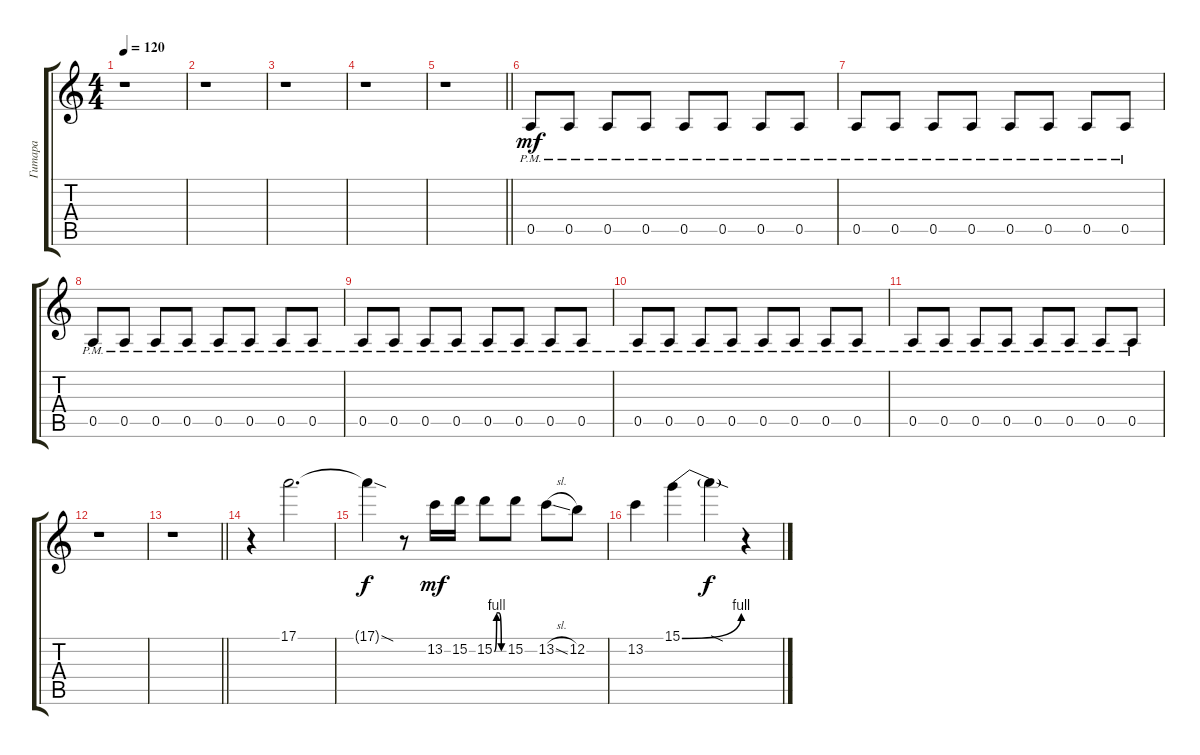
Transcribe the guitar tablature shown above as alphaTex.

\track ("Гитара" "Гитара") {instrument overdrivenguitar}
\staff {score tabs}
\tuning (E4 B3 G3 D3 A2 E2) {hide}
\ts (4 4)
\tempo 120
\clef g2
\ks c
r.1{dy f} |
r.1 |
r.1 |
r.1 |
\barLineRight lightlight
r.1 |
\section ("" "")
0.5{pm}.8{dy mf volume 10 instrument distortionguitar} 0.5{pm}.8 0.5{pm}.8 0.5{pm}.8 0.5{pm}.8 0.5{pm}.8 0.5{pm}.8 0.5{pm}.8 |
0.5{pm}.8 0.5{pm}.8 0.5{pm}.8 0.5{pm}.8 0.5{pm}.8 0.5{pm}.8 0.5{pm}.8 0.5{pm}.8 |
0.5{pm}.8 0.5{pm}.8 0.5{pm}.8 0.5{pm}.8 0.5{pm}.8 0.5{pm}.8 0.5{pm}.8 0.5{pm}.8 |
0.5{pm}.8 0.5{pm}.8 0.5{pm}.8 0.5{pm}.8 0.5{pm}.8 0.5{pm}.8 0.5{pm}.8 0.5{pm}.8 |
0.5{pm}.8 0.5{pm}.8 0.5{pm}.8 0.5{pm}.8 0.5{pm}.8 0.5{pm}.8 0.5{pm}.8 0.5{pm}.8 |
0.5{pm}.8 0.5{pm}.8 0.5{pm}.8 0.5{pm}.8 0.5{pm}.8 0.5{pm}.8 0.5{pm}.8 0.5{pm}.8 |
r.1 |
\barLineRight lightlight
r.1 |
r.4 17.1.2{d} |
17.1{sod t}.4{dy f} r.8 13.2.16{dy mf} 15.2.16 15.2{be (custom 0 0 15 4 30 4 45 0 60 0)}.8 15.2.8 13.2{sl}.8 12.2.8 |
13.2.4 15.1{be (bend 0 0 60 4)}.4 15.1{sod t}.4{dy f} r.4{volume 8}
